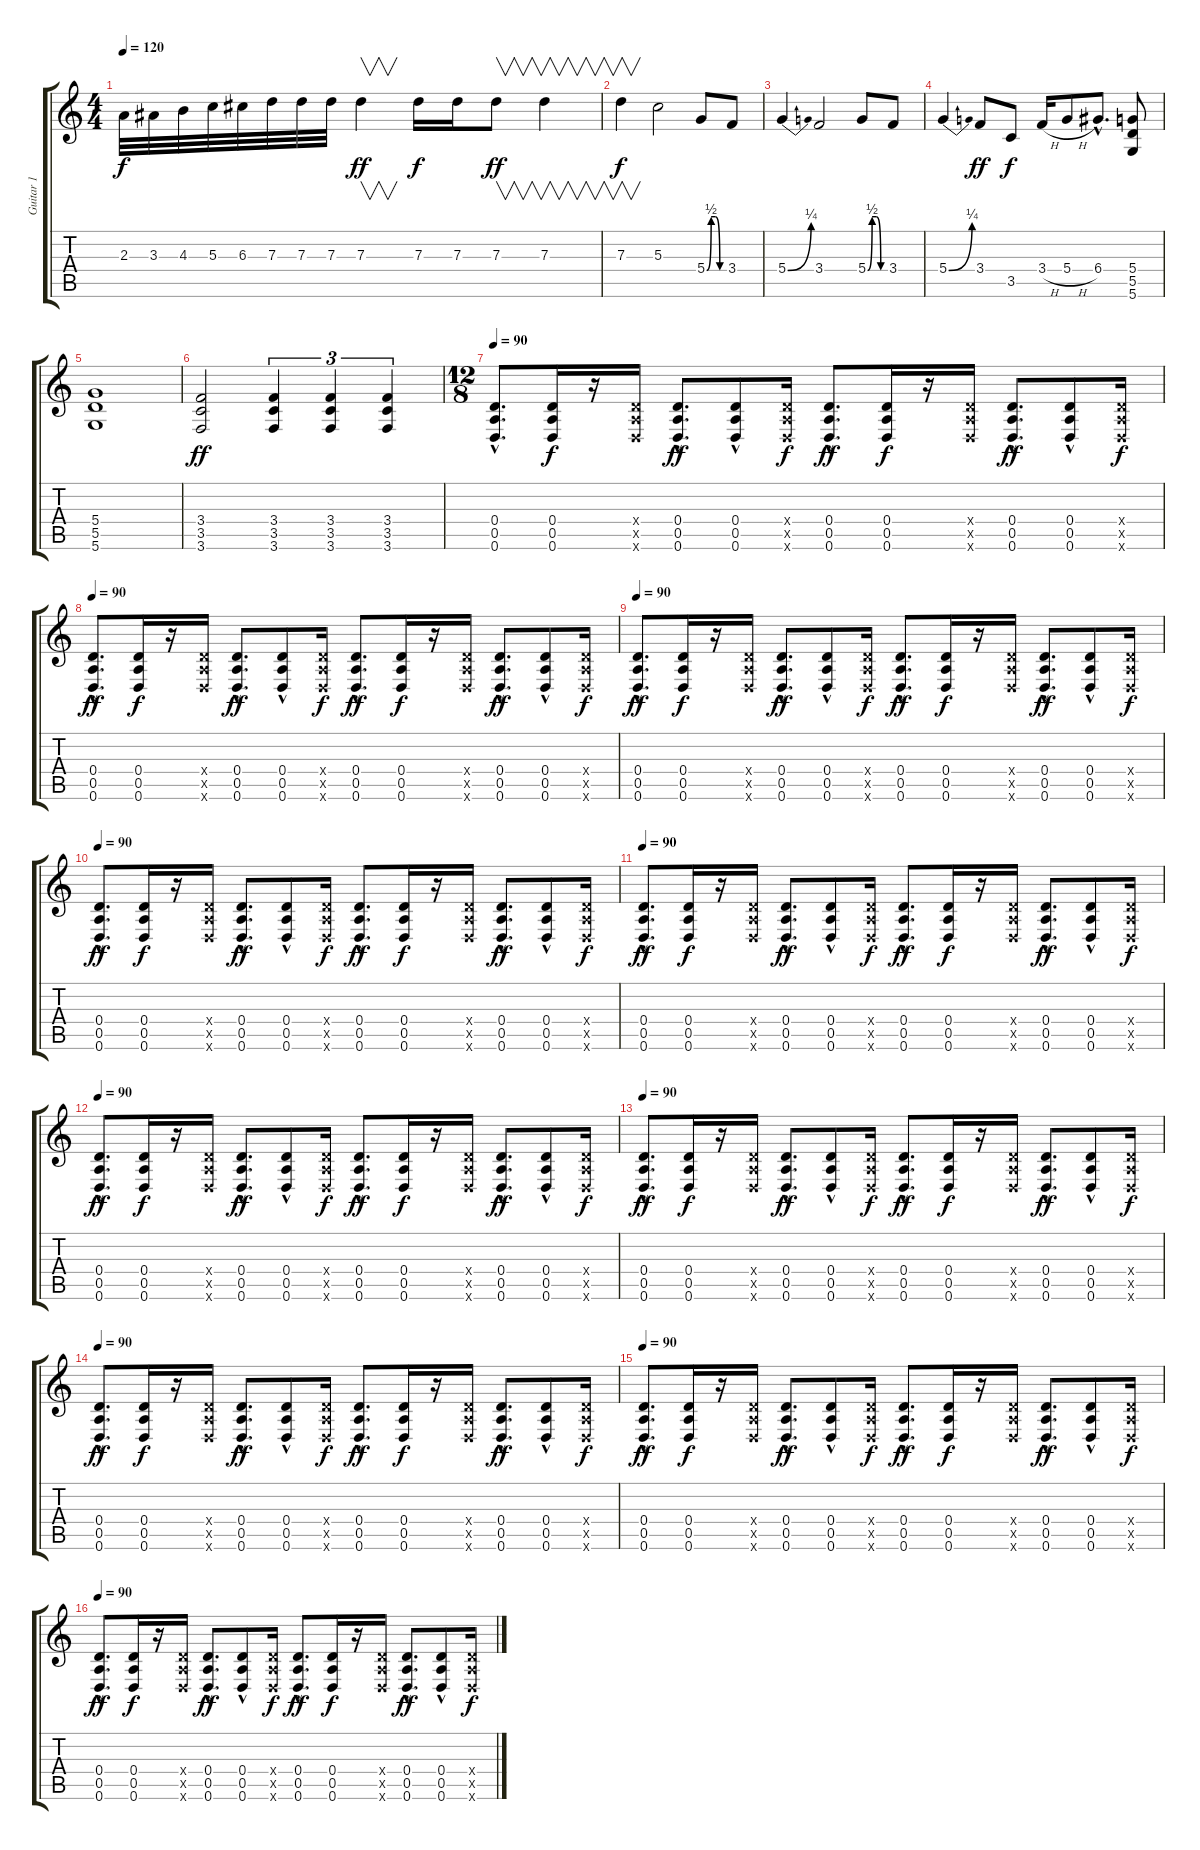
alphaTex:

\track ("Guitar 1" "Guitar 1") {instrument distortionguitar}
\staff {score tabs}
\tuning (E4 B3 G3 D3 A2 D2) {hide}
\ts (4 4)
\tempo 120
\clef g2
\ks c
2.3.32{dy f} 3.3.32 4.3.32 5.3.32 6.3.32 7.3.32 7.3.32 7.3.32 7.3.4{v dy ff} 7.3.16{dy f} 7.3.16 7.3.8{v dy ff} 7.3.4{v} |
7.3.4{v dy f} 5.3.2 5.4{be (custom 0 0 15 2 30 2 45 0 60 0)}.8 3.4.8 |
5.4{be (bend 0 0 60 1)}.4 3.4.2 5.4{be (custom 0 0 15 2 30 2 45 0 60 0)}.8 3.4.8 |
5.4{be (bend 0 0 60 1)}.4 3.4.8{dy ff} 3.5.8{dy f} 3.4{h}.16 5.4{h}.8 6.4{hac}.8{d} (5.4 5.5 5.6).8 |
(5.4 5.5 5.6).1 |
(3.4 3.5 3.6).2{dy ff} (3.4 3.5 3.6).4{tu (3 2)} (3.4 3.5 3.6).4{tu (3 2)} (3.4 3.5 3.6).4{tu (3 2)} |
\ts (12 8)
\tempo 90
(0.4{hac} 0.5{hac} 0.6{hac}).8{d volume 13 instrument distortionguitar} (0.4 0.5 0.6).16{dy f} r.16 (0.4{x} 0.5{x} 0.6{x}).16 (0.4{hac} 0.5{hac} 0.6{hac}).8{d dy ff} (0.4{hac} 0.5{hac} 0.6{hac}).8 (0.4{x} 0.5{x} 0.6{x}).16{dy f} (0.4{hac} 0.5{hac} 0.6{hac}).8{d dy ff} (0.4 0.5 0.6).16{dy f} r.16 (0.4{x} 0.5{x} 0.6{x}).16 (0.4{hac} 0.5{hac} 0.6{hac}).8{d dy ff} (0.4{hac} 0.5{hac} 0.6{hac}).8 (0.4{x} 0.5{x} 0.6{x}).16{dy f} |
\tempo 90
(0.4{hac} 0.5{hac} 0.6{hac}).8{d dy ff volume 13 instrument distortionguitar} (0.4 0.5 0.6).16{dy f} r.16 (0.4{x} 0.5{x} 0.6{x}).16 (0.4{hac} 0.5{hac} 0.6{hac}).8{d dy ff} (0.4{hac} 0.5{hac} 0.6{hac}).8 (0.4{x} 0.5{x} 0.6{x}).16{dy f} (0.4{hac} 0.5{hac} 0.6{hac}).8{d dy ff} (0.4 0.5 0.6).16{dy f} r.16 (0.4{x} 0.5{x} 0.6{x}).16 (0.4{hac} 0.5{hac} 0.6{hac}).8{d dy ff} (0.4{hac} 0.5{hac} 0.6{hac}).8 (0.4{x} 0.5{x} 0.6{x}).16{dy f} |
\tempo 90
(0.4{hac} 0.5{hac} 0.6{hac}).8{d dy ff volume 13 instrument distortionguitar} (0.4 0.5 0.6).16{dy f} r.16 (0.4{x} 0.5{x} 0.6{x}).16 (0.4{hac} 0.5{hac} 0.6{hac}).8{d dy ff} (0.4{hac} 0.5{hac} 0.6{hac}).8 (0.4{x} 0.5{x} 0.6{x}).16{dy f} (0.4{hac} 0.5{hac} 0.6{hac}).8{d dy ff} (0.4 0.5 0.6).16{dy f} r.16 (0.4{x} 0.5{x} 0.6{x}).16 (0.4{hac} 0.5{hac} 0.6{hac}).8{d dy ff} (0.4{hac} 0.5{hac} 0.6{hac}).8 (0.4{x} 0.5{x} 0.6{x}).16{dy f} |
\tempo 90
(0.4{hac} 0.5{hac} 0.6{hac}).8{d dy ff volume 13 instrument distortionguitar} (0.4 0.5 0.6).16{dy f} r.16 (0.4{x} 0.5{x} 0.6{x}).16 (0.4{hac} 0.5{hac} 0.6{hac}).8{d dy ff} (0.4{hac} 0.5{hac} 0.6{hac}).8 (0.4{x} 0.5{x} 0.6{x}).16{dy f} (0.4{hac} 0.5{hac} 0.6{hac}).8{d dy ff} (0.4 0.5 0.6).16{dy f} r.16 (0.4{x} 0.5{x} 0.6{x}).16 (0.4{hac} 0.5{hac} 0.6{hac}).8{d dy ff} (0.4{hac} 0.5{hac} 0.6{hac}).8 (0.4{x} 0.5{x} 0.6{x}).16{dy f} |
\tempo 90
(0.4{hac} 0.5{hac} 0.6{hac}).8{d dy ff volume 13 instrument distortionguitar} (0.4 0.5 0.6).16{dy f} r.16 (0.4{x} 0.5{x} 0.6{x}).16 (0.4{hac} 0.5{hac} 0.6{hac}).8{d dy ff} (0.4{hac} 0.5{hac} 0.6{hac}).8 (0.4{x} 0.5{x} 0.6{x}).16{dy f} (0.4{hac} 0.5{hac} 0.6{hac}).8{d dy ff} (0.4 0.5 0.6).16{dy f} r.16 (0.4{x} 0.5{x} 0.6{x}).16 (0.4{hac} 0.5{hac} 0.6{hac}).8{d dy ff} (0.4{hac} 0.5{hac} 0.6{hac}).8 (0.4{x} 0.5{x} 0.6{x}).16{dy f} |
\tempo 90
(0.4{hac} 0.5{hac} 0.6{hac}).8{d dy ff volume 13 instrument distortionguitar} (0.4 0.5 0.6).16{dy f} r.16 (0.4{x} 0.5{x} 0.6{x}).16 (0.4{hac} 0.5{hac} 0.6{hac}).8{d dy ff} (0.4{hac} 0.5{hac} 0.6{hac}).8 (0.4{x} 0.5{x} 0.6{x}).16{dy f} (0.4{hac} 0.5{hac} 0.6{hac}).8{d dy ff} (0.4 0.5 0.6).16{dy f} r.16 (0.4{x} 0.5{x} 0.6{x}).16 (0.4{hac} 0.5{hac} 0.6{hac}).8{d dy ff} (0.4{hac} 0.5{hac} 0.6{hac}).8 (0.4{x} 0.5{x} 0.6{x}).16{dy f} |
\tempo 90
(0.4{hac} 0.5{hac} 0.6{hac}).8{d dy ff volume 13 instrument distortionguitar} (0.4 0.5 0.6).16{dy f} r.16 (0.4{x} 0.5{x} 0.6{x}).16 (0.4{hac} 0.5{hac} 0.6{hac}).8{d dy ff} (0.4{hac} 0.5{hac} 0.6{hac}).8 (0.4{x} 0.5{x} 0.6{x}).16{dy f} (0.4{hac} 0.5{hac} 0.6{hac}).8{d dy ff} (0.4 0.5 0.6).16{dy f} r.16 (0.4{x} 0.5{x} 0.6{x}).16 (0.4{hac} 0.5{hac} 0.6{hac}).8{d dy ff} (0.4{hac} 0.5{hac} 0.6{hac}).8 (0.4{x} 0.5{x} 0.6{x}).16{dy f} |
\tempo 90
(0.4{hac} 0.5{hac} 0.6{hac}).8{d dy ff volume 13 instrument distortionguitar} (0.4 0.5 0.6).16{dy f} r.16 (0.4{x} 0.5{x} 0.6{x}).16 (0.4{hac} 0.5{hac} 0.6{hac}).8{d dy ff} (0.4{hac} 0.5{hac} 0.6{hac}).8 (0.4{x} 0.5{x} 0.6{x}).16{dy f} (0.4{hac} 0.5{hac} 0.6{hac}).8{d dy ff} (0.4 0.5 0.6).16{dy f} r.16 (0.4{x} 0.5{x} 0.6{x}).16 (0.4{hac} 0.5{hac} 0.6{hac}).8{d dy ff} (0.4{hac} 0.5{hac} 0.6{hac}).8 (0.4{x} 0.5{x} 0.6{x}).16{dy f} |
\tempo 90
(0.4{hac} 0.5{hac} 0.6{hac}).8{d dy ff volume 13 instrument distortionguitar} (0.4 0.5 0.6).16{dy f} r.16 (0.4{x} 0.5{x} 0.6{x}).16 (0.4{hac} 0.5{hac} 0.6{hac}).8{d dy ff} (0.4{hac} 0.5{hac} 0.6{hac}).8 (0.4{x} 0.5{x} 0.6{x}).16{dy f} (0.4{hac} 0.5{hac} 0.6{hac}).8{d dy ff} (0.4 0.5 0.6).16{dy f} r.16 (0.4{x} 0.5{x} 0.6{x}).16 (0.4{hac} 0.5{hac} 0.6{hac}).8{d dy ff} (0.4{hac} 0.5{hac} 0.6{hac}).8 (0.4{x} 0.5{x} 0.6{x}).16{dy f} |
\tempo 90
(0.4{hac} 0.5{hac} 0.6{hac}).8{d dy ff volume 13 instrument distortionguitar} (0.4 0.5 0.6).16{dy f} r.16 (0.4{x} 0.5{x} 0.6{x}).16 (0.4{hac} 0.5{hac} 0.6{hac}).8{d dy ff} (0.4{hac} 0.5{hac} 0.6{hac}).8 (0.4{x} 0.5{x} 0.6{x}).16{dy f} (0.4{hac} 0.5{hac} 0.6{hac}).8{d dy ff} (0.4 0.5 0.6).16{dy f} r.16 (0.4{x} 0.5{x} 0.6{x}).16 (0.4{hac} 0.5{hac} 0.6{hac}).8{d dy ff} (0.4{hac} 0.5{hac} 0.6{hac}).8 (0.4{x} 0.5{x} 0.6{x}).16{dy f}
